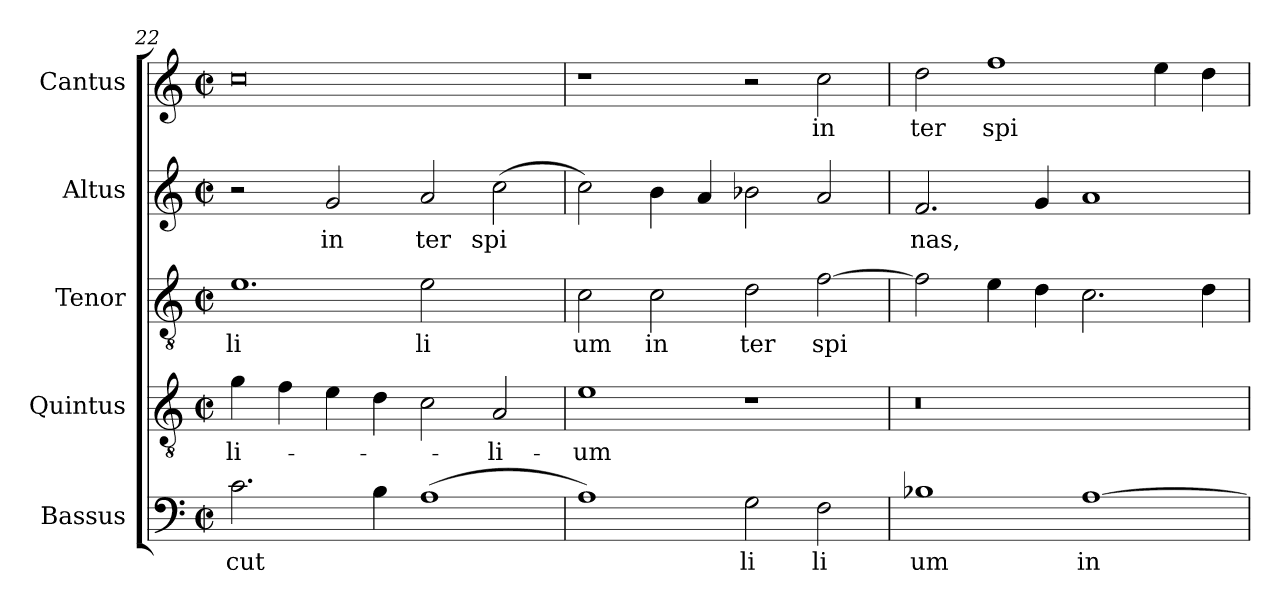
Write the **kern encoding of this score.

**kern	**text	**kern	**text	**kern	**text	**kern	**text	**kern	**text
*part5	*part5	*part4	*part4	*part3	*part3	*part2	*part2	*part1	*part1
*staff5	*staff5	*staff4	*staff4	*staff3	*staff3	*staff2	*staff2	*staff1	*staff1
*I"Bassus	*	*I"Quintus	*	*I"Tenor	*	*I"Altus	*	*I"Cantus	*
*clefF4	*	*clefGv2	*	*clefGv2	*	*clefG2	*	*clefG2	*
*M2/2	*	*M2/2	*	*M2/2	*	*M2/2	*	*M2/2	*
*met(c|)	*	*met(c|)	*	*met(c|)	*	*met(c|)	*	*met(c|)	*
=22	=22	=22	=22	=22	=22	=22	=22	=22	=22
!	!LO:LY:b	!	!LO:LY:b:cj	!LO:N:vis=1.	!LO:LY:b:cj	!	!	!	!
2.c\	cut	4g\	li-	1e	li	2r	.	0cc	.
.	.	4f\	.	.	.	.	.	.	.
!	!	!	!	!	!	!	!LO:LY:b:cj	!	!
.	.	4e\	.	.	.	2g/	in	.	.
4B\	.	4d\	.	.	.	.	.	.	.
!	!	!	!	!	!LO:LY:b:cj	!	!LO:LY:b:cj	!	!
(>1A	.	2c\	.	2e\	li	2a/	ter	.	.
!	!	!	!LO:LY:b:cj	!	!	!	!LO:LY:b	!	!
.	.	2A/	-li-	2ryy	.	(>2cc\	spi	.	.
=23	=23	=23	=23	=23	=23	=23	=23	=23	=23
!	!	!	!LO:LY:b:cj	!	!LO:LY:b:cj	!	!	!	!
1A)	.	1e	-um	2c\	um	2cc\)	.	1r	.
!	!	!	!	!	!LO:LY:b:cj	!	!	!	!
.	.	.	.	2c\	in	4b\	.	.	.
.	.	.	.	.	.	4a/	.	.	.
!	!LO:LY:b:cj	!	!	!	!LO:LY:b:cj	!	!	!	!
2G\	li	1r	.	2d\	ter	2b-X\	.	2r	.
!	!LO:LY:b:cj	!	!	!	!LO:LY:b	!	!	!	!LO:LY:b:cj
2F\	li	.	.	[>2f\	spi	2a/	.	2cc\	in
=24	=24	=24	=24	=24	=24	=24	=24	=24	=24
!	!LO:LY:b:cj	!	!	!	!	!	!LO:LY:b	!	!LO:LY:b:cj
1B-	um	0r	.	2f\]	.	2.f/	nas,	2dd\	ter
!	!	!	!	!	!	!	!	!	!LO:LY:b:cj
.	.	.	.	4e\	.	.	.	1ff	spi
.	.	.	.	4d\	.	4g/	.	.	.
!	!LO:LY:b:cj	!	!	!	!	!	!	!	!
[>1A	in	.	.	2.c\	.	1a	.	.	.
.	.	.	.	.	.	.	.	4ee\	.
.	.	.	.	4d\	.	.	.	4dd\	.
=	=	=	=	=	=	=	=	=	=
*-	*-	*-	*-	*-	*-	*-	*-	*-	*-
